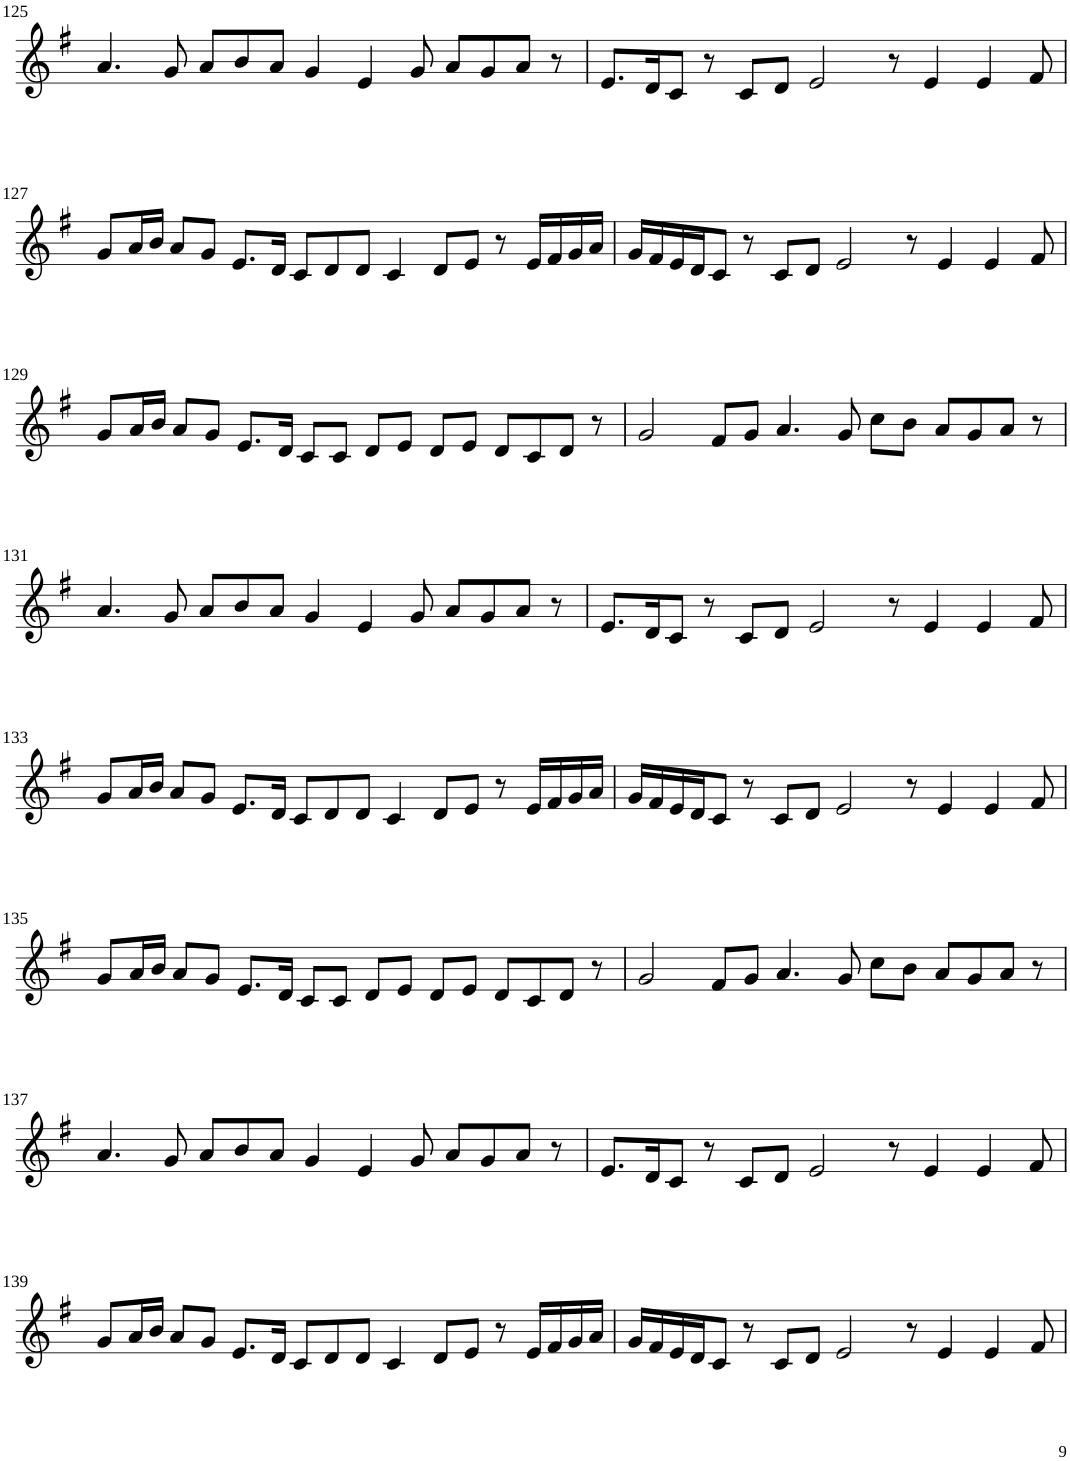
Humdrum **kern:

**kern
*part1
*staff1
*I"Violin
!!LO:PB:g=z
*clefG2
*k[f#]
*G:
*M8/4
=125
4.a/
8g/
8a/L
8b/
8a/J
4g/
4e/
8g/
8a/L
8g/
8a/J
8r
=126
8.e/L
16d/K
8c/J
8r
8c/L
8d/J
2e/
8r
4e/
4e/
8f#/
!!LO:LB:g=z
=127
8g/L
16a/L
16b/JJ
8a/L
8g/J
8.e/L
16d/Jk
8c/L
8d/
8d/J
4c/
8d/L
8e/J
8r
16e/LL
16f#/
16g/
16a/JJ
=128
16g/LL
16f#/
16e/
16d/J
8c/J
8r
8c/L
8d/J
2e/
8r
4e/
4e/
8f#/
!!LO:LB:g=z
=129
8g/L
16a/L
16b/JJ
8a/L
8g/J
8.e/L
16d/Jk
8c/L
8c/J
8d/L
8e/J
8d/L
8e/J
8d/L
8c/
8d/J
8r
=130
2g/
8f#/L
8g/J
4.a/
8g/
8cc\L
8b\J
8a/L
8g/
8a/J
8r
!!LO:LB:g=z
=131
4.a/
8g/
8a/L
8b/
8a/J
4g/
4e/
8g/
8a/L
8g/
8a/J
8r
=132
8.e/L
16d/K
8c/J
8r
8c/L
8d/J
2e/
8r
4e/
4e/
8f#/
!!LO:LB:g=z
=133
8g/L
16a/L
16b/JJ
8a/L
8g/J
8.e/L
16d/Jk
8c/L
8d/
8d/J
4c/
8d/L
8e/J
8r
16e/LL
16f#/
16g/
16a/JJ
=134
16g/LL
16f#/
16e/
16d/J
8c/J
8r
8c/L
8d/J
2e/
8r
4e/
4e/
8f#/
!!LO:LB:g=z
=135
8g/L
16a/L
16b/JJ
8a/L
8g/J
8.e/L
16d/Jk
8c/L
8c/J
8d/L
8e/J
8d/L
8e/J
8d/L
8c/
8d/J
8r
=136
2g/
8f#/L
8g/J
4.a/
8g/
8cc\L
8b\J
8a/L
8g/
8a/J
8r
!!LO:LB:g=z
=137
4.a/
8g/
8a/L
8b/
8a/J
4g/
4e/
8g/
8a/L
8g/
8a/J
8r
=138
8.e/L
16d/K
8c/J
8r
8c/L
8d/J
2e/
8r
4e/
4e/
8f#/
!!LO:LB:g=z
=139
8g/L
16a/L
16b/JJ
8a/L
8g/J
8.e/L
16d/Jk
8c/L
8d/
8d/J
4c/
8d/L
8e/J
8r
16e/LL
16f#/
16g/
16a/JJ
=140
16g/LL
16f#/
16e/
16d/J
8c/J
8r
8c/L
8d/J
2e/
8r
4e/
4e/
8f#/
=
*-
